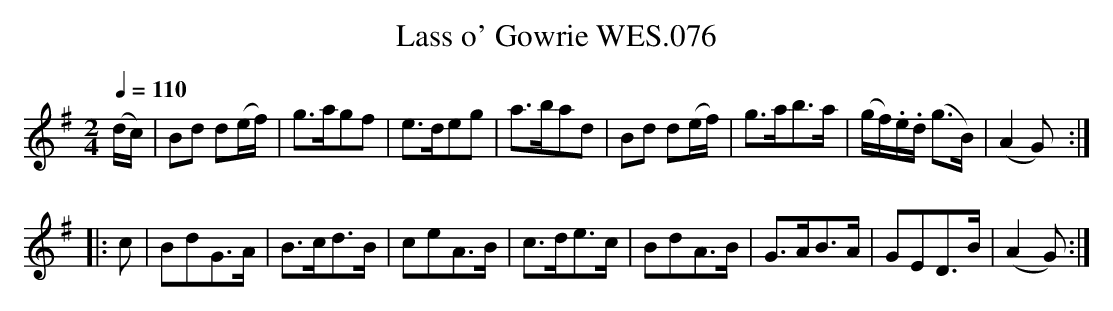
X:1
T:Lass o' Gowrie WES.076
M:2/4
L:1/8
Q:1/4=110
K:G
(d/c/)|Bd d(e/f/)|g>agf|e>deg|a>bad|Bd d(e/f/)|g>ab>a|(g/f/).e/.d/ (g>B)|(A2G):|
|:c|BdG>A|B>cd>B|ceA>B|c>de>c|BdA>B|G>AB>A|GED>B|(A2G) :|
